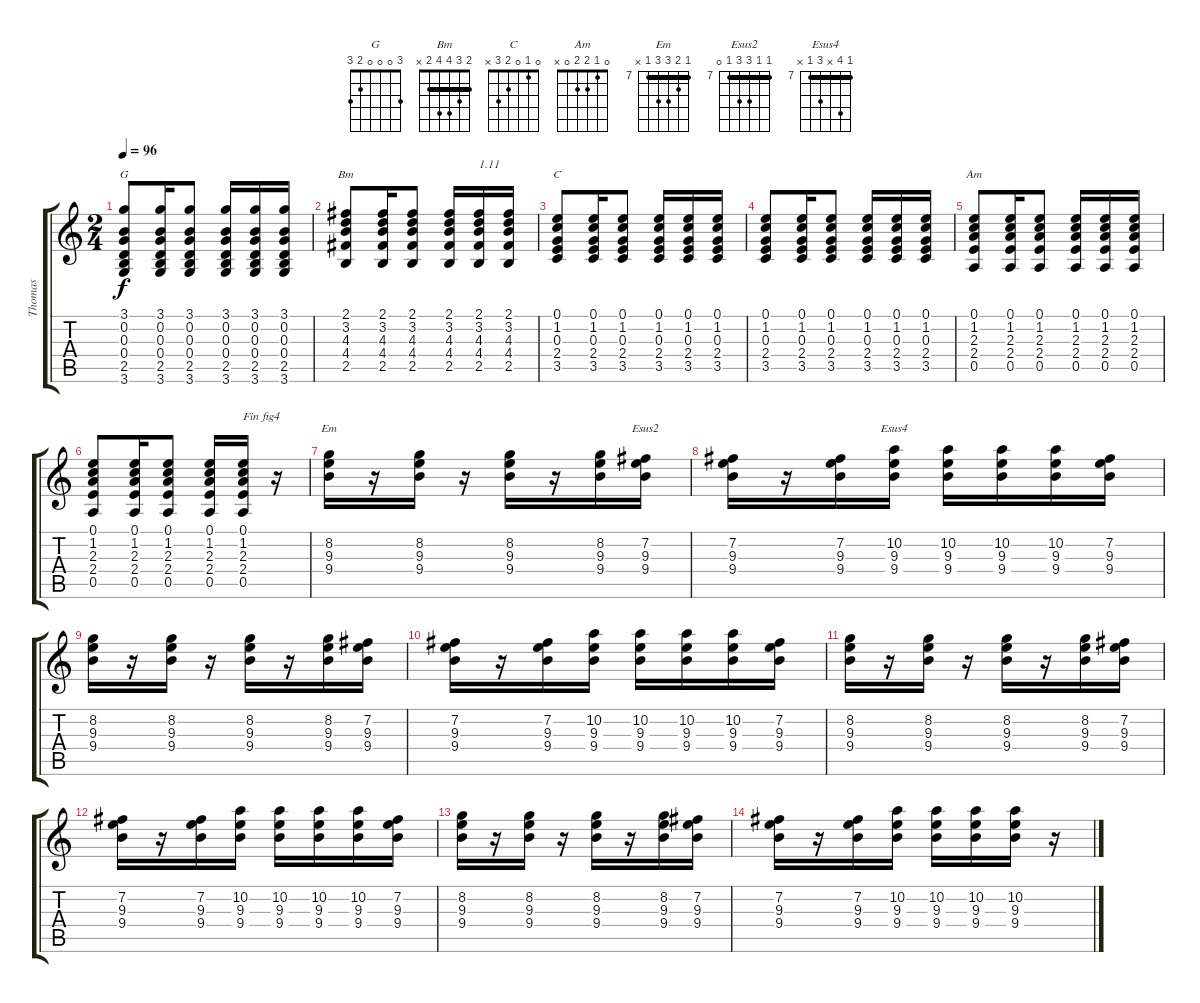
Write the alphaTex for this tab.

\track ("Thomas" "Thomas") {instrument electricguitarjazz}
\staff {score tabs}
\tuning (E4 B3 G3 D3 A2 E2) {hide}
\chord ("G" 3 0 0 0 2 3)
\chord ("Bm" 2 3 4 4 2 x) {barre 2}
\chord ("C" 0 1 0 2 3 x)
\chord ("Am" 0 1 2 2 0 x)
\chord ("Em" 7 8 9 9 7 x) {firstfret 7 barre 7}
\chord ("Esus2" 7 7 9 9 7 0) {firstfret 7 barre 7}
\chord ("Esus4" 7 10 x 9 7 x) {firstfret 7 barre 7}
\ts (2 4)
\tempo 96
\clef g2
\ks c
(3.1 0.2 0.3 0.4 2.5 3.6).8{ch "G" dy f} (3.1 0.2 0.3 0.4 2.5 3.6).16 (3.1 0.2 0.3 0.4 2.5 3.6).8 (3.1 0.2 0.3 0.4 2.5 3.6).16 (3.1 0.2 0.3 0.4 2.5 3.6).16 (3.1 0.2 0.3 0.4 2.5 3.6).16 |
(2.1 3.2 4.3 4.4 2.5).8{ch "Bm"} (2.1 3.2 4.3 4.4 2.5).16 (2.1 3.2 4.3 4.4 2.5).8 (2.1 3.2 4.3 4.4 2.5).16 (2.1 3.2 4.3 4.4 2.5).16{txt "1.11"} (2.1 3.2 4.3 4.4 2.5).16 |
(0.1 1.2 0.3 2.4 3.5).8{ch "C"} (0.1 1.2 0.3 2.4 3.5).16 (0.1 1.2 0.3 2.4 3.5).8 (0.1 1.2 0.3 2.4 3.5).16 (0.1 1.2 0.3 2.4 3.5).16 (0.1 1.2 0.3 2.4 3.5).16 |
(0.1 1.2 0.3 2.4 3.5).8 (0.1 1.2 0.3 2.4 3.5).16 (0.1 1.2 0.3 2.4 3.5).8 (0.1 1.2 0.3 2.4 3.5).16 (0.1 1.2 0.3 2.4 3.5).16 (0.1 1.2 0.3 2.4 3.5).16 |
(0.1 1.2 2.3 2.4 0.5).8{ch "Am"} (0.1 1.2 2.3 2.4 0.5).16 (0.1 1.2 2.3 2.4 0.5).8 (0.1 1.2 2.3 2.4 0.5).16 (0.1 1.2 2.3 2.4 0.5).16 (0.1 1.2 2.3 2.4 0.5).16 |
(0.1 1.2 2.3 2.4 0.5).8 (0.1 1.2 2.3 2.4 0.5).16 (0.1 1.2 2.3 2.4 0.5).8 (0.1 1.2 2.3 2.4 0.5).16 (0.1 1.2 2.3 2.4 0.5).16{txt "Fin fig4"} r.16 |
(8.2 9.3 9.4).16{ch "Em"} r.16 (8.2 9.3 9.4).16 r.16 (8.2 9.3 9.4).16 r.16 (8.2 9.3 9.4).16 (7.2 9.3 9.4).16{ch "Esus2"} |
(7.2 9.3 9.4).16 r.16 (7.2 9.3 9.4).16 (10.2 9.3 9.4).16{ch "Esus4"} (10.2 9.3 9.4).16 (10.2 9.3 9.4).16 (10.2 9.3 9.4).16 (7.2 9.3 9.4).16 |
(8.2 9.3 9.4).16 r.16 (8.2 9.3 9.4).16 r.16 (8.2 9.3 9.4).16 r.16 (8.2 9.3 9.4).16 (7.2 9.3 9.4).16 |
(7.2 9.3 9.4).16 r.16 (7.2 9.3 9.4).16 (10.2 9.3 9.4).16 (10.2 9.3 9.4).16 (10.2 9.3 9.4).16 (10.2 9.3 9.4).16 (7.2 9.3 9.4).16 |
(8.2 9.3 9.4).16 r.16 (8.2 9.3 9.4).16 r.16 (8.2 9.3 9.4).16 r.16 (8.2 9.3 9.4).16 (7.2 9.3 9.4).16 |
(7.2 9.3 9.4).16 r.16 (7.2 9.3 9.4).16 (10.2 9.3 9.4).16 (10.2 9.3 9.4).16 (10.2 9.3 9.4).16 (10.2 9.3 9.4).16 (7.2 9.3 9.4).16 |
(8.2 9.3 9.4).16 r.16 (8.2 9.3 9.4).16 r.16 (8.2 9.3 9.4).16 r.16 (8.2 9.3 9.4).16 (7.2 9.3 9.4).16 |
(7.2 9.3 9.4).16 r.16 (7.2 9.3 9.4).16 (10.2 9.3 9.4).16 (10.2 9.3 9.4).16 (10.2 9.3 9.4).16 (10.2 9.3 9.4).16 r.16
